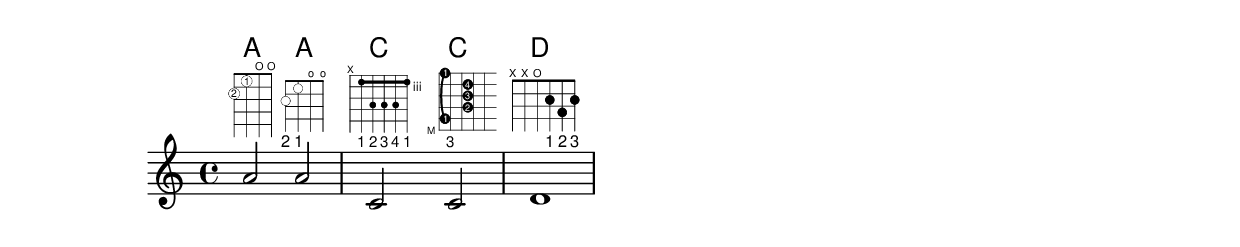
%% Do not edit this file; it is auto-generated from input/new
%% This file is in the public domain.
\version "2.11.64"

\header {
  lsrtags = "fretted-strings,tweaks-and-overrides"
  texidoc = "This snippet shows many possibilities for obtaining
and tweaking fret diagrams."
  doctitle = "Fret diagrams explained and developed"
} % begin verbatim


<<
  \chords {
    a2 a
    c2 c
    d1
  }
  
  \new Voice = "mel" {
    \textLengthOn
    % Set global properties of fret diagram
    \override TextScript #'size = #1.2
    \override TextScript #'fret-diagram-details #'finger-code = #'below-string
    \override TextScript #'fret-diagram-details #'dot-color = #'black
    
    %% A chord for ukelele
    a'2^\markup {
      \override #'(fret-diagram-details . (
                   (string-count . 4)
                   (dot-color . white)
                   (finger-code . in-dot))) {
        \fret-diagram #"4-2-2;3-1-1;2-o;1-o;"
      }
    }
    
    %% A chord for ukelele, with formatting defined in definition string
    %  1.2 * size, 4 strings, 4 frets, fingerings below string
    %  dot radius .35 of fret spacing, dot position 0.55 of fret spacing
    a'2^\markup {
      \override #'(fret-diagram-details . (
                   (dot-color . white)
                   (open-string . "o"))) {
        \fret-diagram #"s:1.2;w:4;h:3;f:2;d:0.35;p:0.55;4-2-2;3-1-1;2-o;1-o;"
      }
    }
    
    %% C major for guitar, barred on third fret
    %  verbose style
    %  roman fret label, finger labels below string, straight barre
    c'2^\markup {
      % 110% of default size
      \override #'(size . 1.1) {
        \override #'(fret-diagram-details . (
                     (number-type . roman-lower)
                     (finger-code . below-string)
                     (barre-type . straight))) {
          \fret-diagram-verbose #'((mute 6)
                                   (place-fret 5 3 1)
                                   (place-fret 4 5 2)
                                   (place-fret 3 5 3)
                                   (place-fret 2 5 4)
                                   (place-fret 1 3 1)
                                   (barre 5 1 3))
        }
      }
    }
    
    %% C major for guitar, barred on third fret
    %  verbose style
    c'2^\markup {
      % 110% of default size
      \override #'(size . 1.1) {
        \override #'(fret-diagram-details . (
                     (number-type . arabic)
                     (dot-label-font-mag . 0.9)
                     (finger-code . in-dot)
                     (fret-label-font-mag . 0.6)
                     (fret-label-vertical-offset . 0)
                     (label-dir . -1)
                     (mute-string . "M")
                     (orientation . landscape)
                     (xo-font-magnification . 0.4)
                     (xo-padding . 0.3))) {
          \fret-diagram-verbose #'((mute 6)
                                   (place-fret 5 3 1)
                                   (place-fret 4 5 2)
                                   (place-fret 3 5 3)
                                   (place-fret 2 5 4)
                                   (place-fret 1 3 1)
                                   (barre 5 1 3))
        }
      }
    }
    
    %% simple D chord
    d'1^\markup {
      \override #'(fret-diagram-details . (
                   (finger-code . below-string)
                   (dot-radius . 0.35)
                   (dot-position . 0.5)
                   (fret-count . 3))) {
        \fret-diagram-terse #"x;x;o;2-1;3-2;2-3;"
      }
    }
  }
>>
